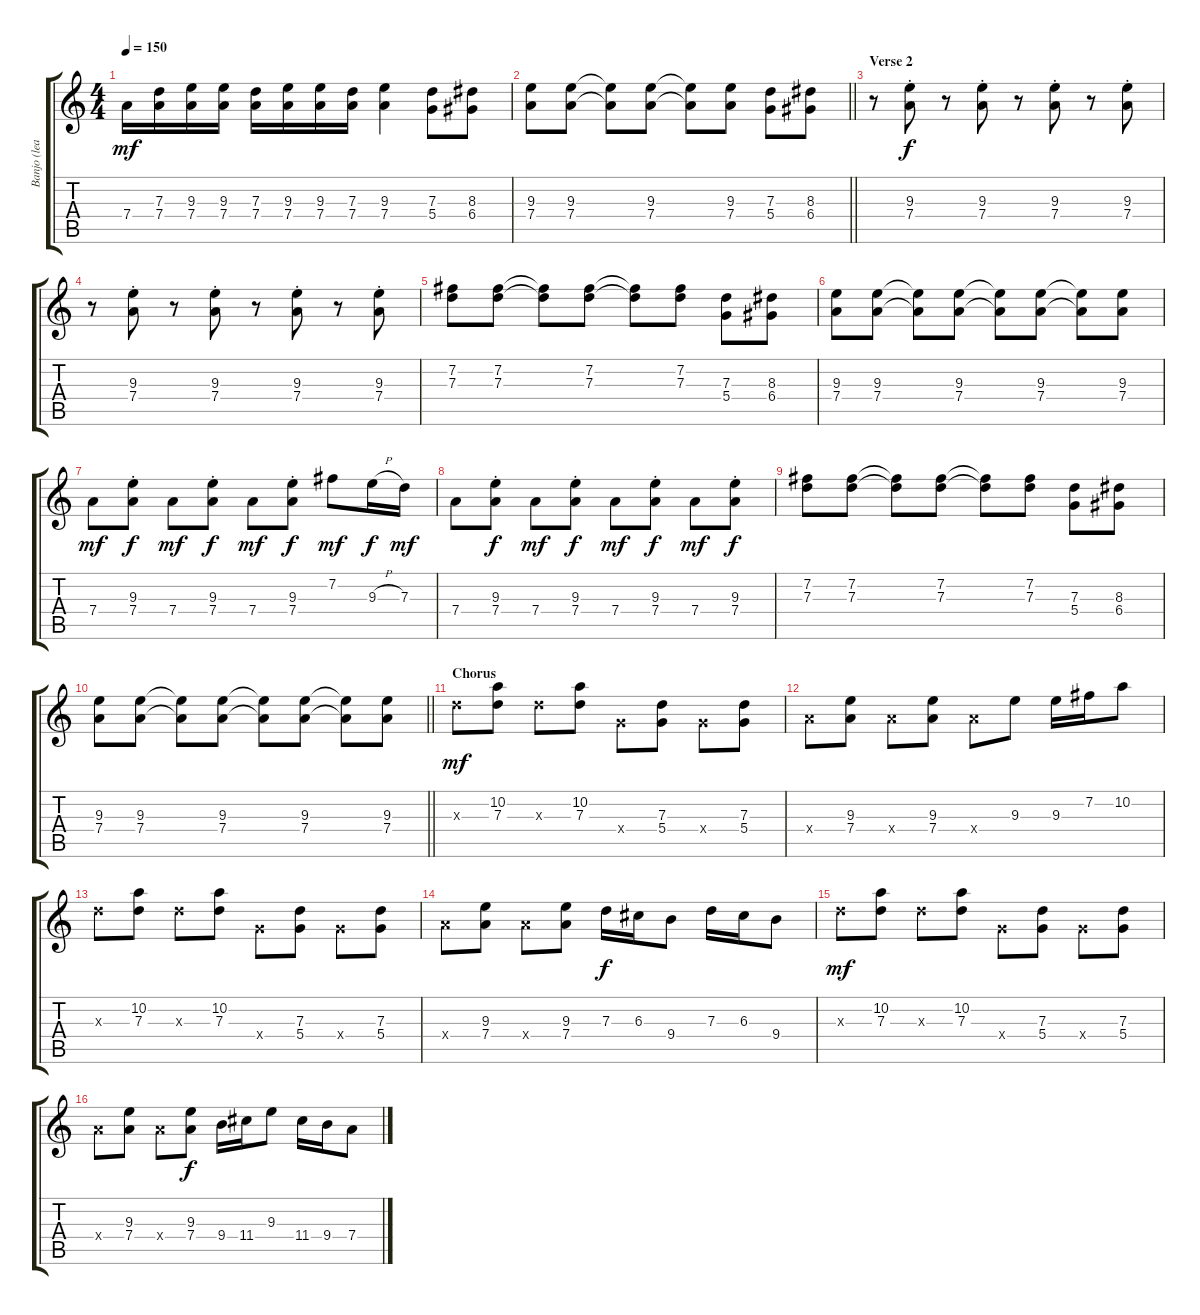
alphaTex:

\track ("Banjo (lead)" "Banjo (lea") {instrument banjo}
\staff {score tabs}
\tuning (E4 B3 G3 D3 A2 E2) {hide}
\displaytranspose 12
\ts (4 4)
\tempo 150
\clef g2
\ks c
7.4.16{dy mf} (7.3 7.4).16 (9.3 7.4).16 (9.3 7.4).16 (7.3 7.4).16 (9.3 7.4).16 (9.3 7.4).16 (7.3 7.4).16 (9.3 7.4).4 (7.3 5.4).8 (8.3 6.4).8 |
\barLineRight lightlight
(9.3 7.4).8 (9.3 7.4).8 (9.3{t} 7.4{t}).8 (9.3 7.4).8 (9.3{t} 7.4{t}).8 (9.3 7.4).8 (7.3 5.4).8 (8.3 6.4).8 |
\section ("" "Verse 2")
r.8 (9.3{st} 7.4{st}).8{dy f} r.8 (9.3{st} 7.4{st}).8 r.8 (9.3{st} 7.4{st}).8 r.8 (9.3{st} 7.4{st}).8 |
r.8 (9.3{st} 7.4{st}).8 r.8 (9.3{st} 7.4{st}).8 r.8 (9.3{st} 7.4{st}).8 r.8 (9.3{st} 7.4{st}).8 |
(7.2 7.3).8 (7.2 7.3).8 (7.2{t} 7.3{t}).8 (7.2 7.3).8 (7.2{t} 7.3{t}).8 (7.2 7.3).8 (7.3 5.4).8 (8.3 6.4).8 |
(9.3 7.4).8 (9.3 7.4).8 (9.3{t} 7.4{t}).8 (9.3 7.4).8 (9.3{t} 7.4{t}).8 (9.3 7.4).8 (9.3{t} 7.4{t}).8 (9.3 7.4).8 |
7.4.8{dy mf} (9.3{st} 7.4{st}).8{dy f} 7.4.8{dy mf} (9.3{st} 7.4{st}).8{dy f} 7.4.8{dy mf} (9.3{st} 7.4{st}).8{dy f} 7.2.8{dy mf} 9.3{h}.16{dy f} 7.3.16{dy mf} |
7.4.8 (9.3{st} 7.4{st}).8{dy f} 7.4.8{dy mf} (9.3{st} 7.4{st}).8{dy f} 7.4.8{dy mf} (9.3{st} 7.4{st}).8{dy f} 7.4.8{dy mf} (9.3{st} 7.4{st}).8{dy f} |
(7.2 7.3).8 (7.2 7.3).8 (7.2{t} 7.3{t}).8 (7.2 7.3).8 (7.2{t} 7.3{t}).8 (7.2 7.3).8 (7.3 5.4).8 (8.3 6.4).8 |
\barLineRight lightlight
(9.3 7.4).8 (9.3 7.4).8 (9.3{t} 7.4{t}).8 (9.3 7.4).8 (9.3{t} 7.4{t}).8 (9.3 7.4).8 (9.3{t} 7.4{t}).8 (9.3 7.4).8 |
\section ("" "Chorus")
7.3{x}.8{dy mf} (10.2 7.3).8 7.3{x}.8 (10.2 7.3).8 5.4{x}.8 (7.3 5.4).8 5.4{x}.8 (7.3 5.4).8 |
7.4{x}.8 (9.3 7.4).8 7.4{x}.8 (9.3 7.4).8 7.4{x}.8 9.3.8 9.3.16 7.2.16 10.2.8 |
7.3{x}.8 (10.2 7.3).8 7.3{x}.8 (10.2 7.3).8 5.4{x}.8 (7.3 5.4).8 5.4{x}.8 (7.3 5.4).8 |
7.4{x}.8 (9.3 7.4).8 7.4{x}.8 (9.3 7.4).8 7.3.16{dy f} 6.3.16 9.4.8 7.3.16 6.3.16 9.4.8 |
7.3{x}.8{dy mf} (10.2 7.3).8 7.3{x}.8 (10.2 7.3).8 5.4{x}.8 (7.3 5.4).8 5.4{x}.8 (7.3 5.4).8 |
7.4{x}.8 (9.3 7.4).8 7.4{x}.8 (9.3 7.4).8{dy f} 9.4.16 11.4.16 9.3.8 11.4.16 9.4.16 7.4.8
